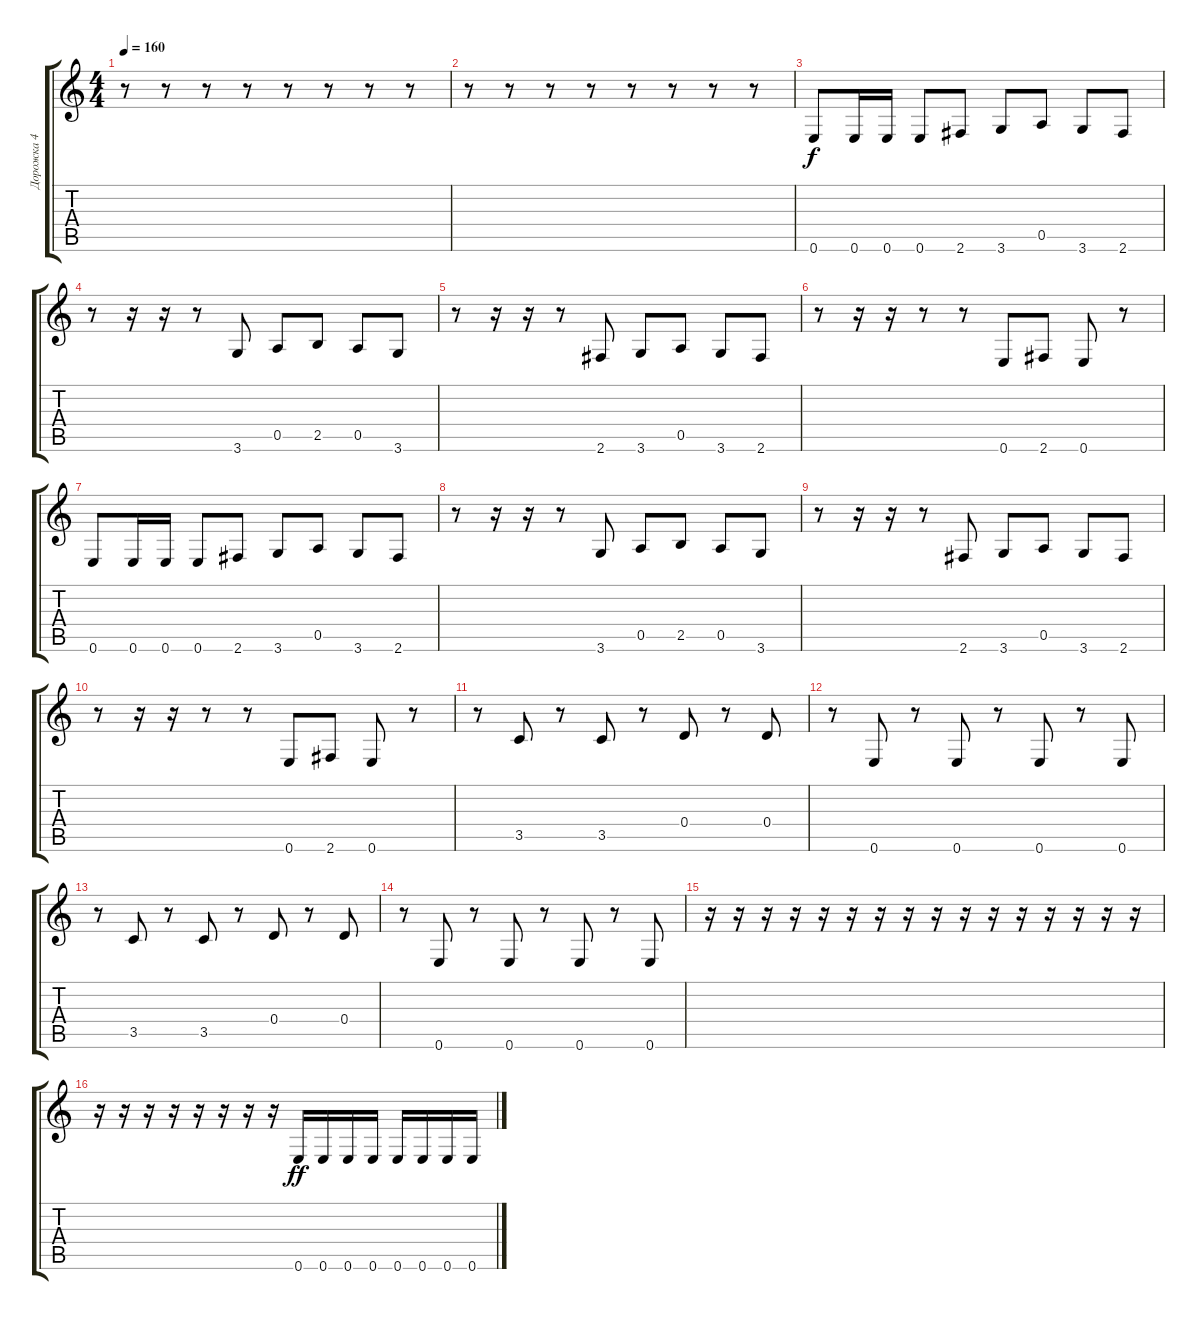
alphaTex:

\track ("Дорожка 4" "Дорожка 4") {instrument electricbasspick}
\staff {score tabs}
\tuning (E4 B3 G3 D3 A2 E2) {hide}
\ts (4 4)
\tempo 160
\clef g2
\ks c
r.8{dy f} r.8 r.8 r.8 r.8 r.8 r.8 r.8 |
r.8 r.8 r.8 r.8 r.8 r.8 r.8 r.8 |
0.6.8 0.6.16 0.6.16 0.6.8 2.6.8 3.6.8 0.5.8 3.6.8 2.6.8 |
r.8 r.16 r.16 r.8 3.6.8 0.5.8 2.5.8 0.5.8 3.6.8 |
r.8 r.16 r.16 r.8 2.6.8 3.6.8 0.5.8 3.6.8 2.6.8 |
r.8 r.16 r.16 r.8 r.8 0.6.8 2.6.8 0.6.8 r.8 |
0.6.8 0.6.16 0.6.16 0.6.8 2.6.8 3.6.8 0.5.8 3.6.8 2.6.8 |
r.8 r.16 r.16 r.8 3.6.8 0.5.8 2.5.8 0.5.8 3.6.8 |
r.8 r.16 r.16 r.8 2.6.8 3.6.8 0.5.8 3.6.8 2.6.8 |
r.8 r.16 r.16 r.8 r.8 0.6.8 2.6.8 0.6.8 r.8 |
r.8 3.5.8 r.8 3.5.8 r.8 0.4.8 r.8 0.4.8 |
r.8 0.6.8 r.8 0.6.8 r.8 0.6.8 r.8 0.6.8 |
r.8 3.5.8 r.8 3.5.8 r.8 0.4.8 r.8 0.4.8 |
r.8 0.6.8 r.8 0.6.8 r.8 0.6.8 r.8 0.6.8 |
r.16 r.16 r.16 r.16 r.16 r.16 r.16 r.16 r.16 r.16 r.16 r.16 r.16 r.16 r.16 r.16 |
r.16 r.16 r.16 r.16 r.16 r.16 r.16 r.16 0.6.16{dy ff} 0.6.16 0.6.16 0.6.16 0.6.16 0.6.16 0.6.16 0.6.16
